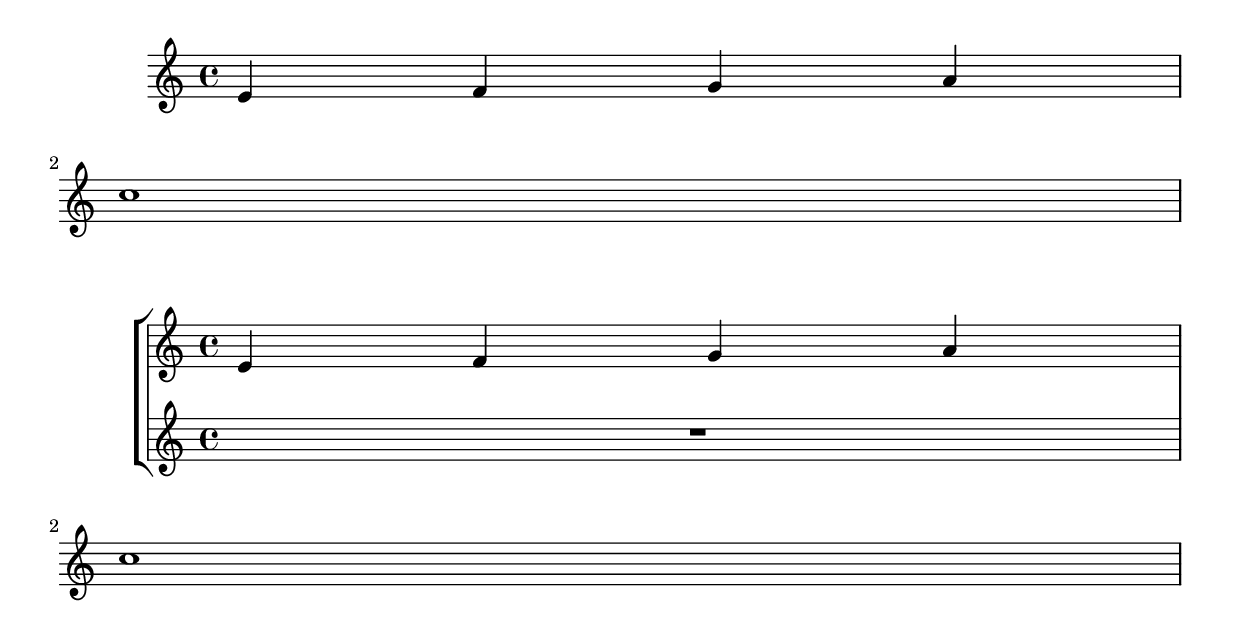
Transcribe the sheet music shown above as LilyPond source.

%% DO NOT EDIT this file manually; it is automatically
%% generated from LSR http://lsr.dsi.unimi.it
%% Make any changes in LSR itself, or in Documentation/snippets/new/ ,
%% and then run scripts/auxiliar/makelsr.py
%%
%% This file is in the public domain.
\version "2.13.51"

\header {
  lsrtags = "staff-notation, tweaks-and-overrides, breaks"

%% Translation of GIT committish: 59caa3adce63114ca7972d18f95d4aadc528ec3d
  texidoces = "
El primer pentagrama vacío también se puede suprimir de la
partitura estableciendo la propiedad @code{remove-first} de
@code{VerticalAxisGroup}.  Esto se puede hacer globalmente dentro
del bloque @code{\\layout}, o localmente dentro del pentagrama
concreto que se quiere suprimir.  En este último caso, tenemos que
especificar el contexto (@code{Staff} se aplica sólo al pentagrama
actual) delante de la propiedad.

El pentagrama inferior del segundo grupo no se elimina, porque el
ajuste sólo se aplica al pentagrama concreto dentro del que se
escribe.

"
  doctitlees = "Quitar la primera línea vacía"


%% Translation of GIT committish: 0a868be38a775ecb1ef935b079000cebbc64de40
  texidocde = "
Ein leeres Notensystem kann auch aus der ersten Zeile einer Partitur
entfernt werden, indem die Eigenschaft @code{remove-first} der
@code{VerticalAxisGroup}-Eigenschaft eingesetzt wird.  Das kann
man global in einer @code{\\layout}-Umgebung oder lokal in dem
bestimmten Notensystem machen, das entfernt werden soll.  In letzterem
Fall muss man den Kontext angeben.

Das untere Notensystem der zweiten Systemgruppe wird nicht entfernt,
weil in die Einstellungen in dem Schnipsel nur für das eine Notensystem
gültig sind.

"
  doctitlede = "Die erste leere Notenzeile auch entfernen"

%% Translation of GIT committish: 4ab2514496ac3d88a9f3121a76f890c97cedcf4e
  texidocfr = "
Par défaut, le premier système comportera absolument toutes les portées.
Si vous voulez masquer les portées vides y compris pour le premier
système, vous devrez activer la propriété @code{remove-first} du
@code{VerticalAxisGroup}.  Mentionnée dans un bloc @code{\\layout},
cette commande agira de manière globale.  Pour qu'elle ne soit effective
que pour une portée individuelle, vous devrez également spécifier le
contexte (@code{Staff} pour qu'il ne concerne que la portée en cours) en
préfixe de la propriété.

La première ligne inférieure du deuxième @code{StaffGroup} est bien
présente, pour la simple raison que le réglage en question ne s'applique
qu'à la portée dans laquelle il a été inscrit.

"
  doctitlefr = "Masquage de la première ligne si elle est vide"


  texidoc = "
The first empty staff can also be removed from the score by setting the
@code{VerticalAxisGroup} property @code{remove-first}. This can be done
globally inside the @code{\\layout} block, or locally inside the
specific staff that should be removed.  In the latter case, you have to
specify the context (@code{Staff} applies only to the current staff) in
front of the property.

The lower staff of the second staff group is not removed, because the
setting applies only to the specific staff inside of which it is
written.

"
  doctitle = "Removing the first empty line"
} % begin verbatim

\layout {
  \context {
    \Staff \RemoveEmptyStaves
    % To use the setting globally, uncomment the following line:
    % \override VerticalAxisGroup #'remove-first = ##t
  }
}
\new StaffGroup <<
  \new Staff \relative c' {
    e4 f g a \break
    c1
  }
  \new Staff {
    % To use the setting globally, comment this line,
    % uncomment the line in the \layout block above
    \override Staff.VerticalAxisGroup #'remove-first = ##t
    R1 \break
    R
  }
>>
\new StaffGroup <<
  \new Staff \relative c' {
    e4 f g a \break
    c1
  }
  \new Staff {
    R1 \break
    R
  }
>>

